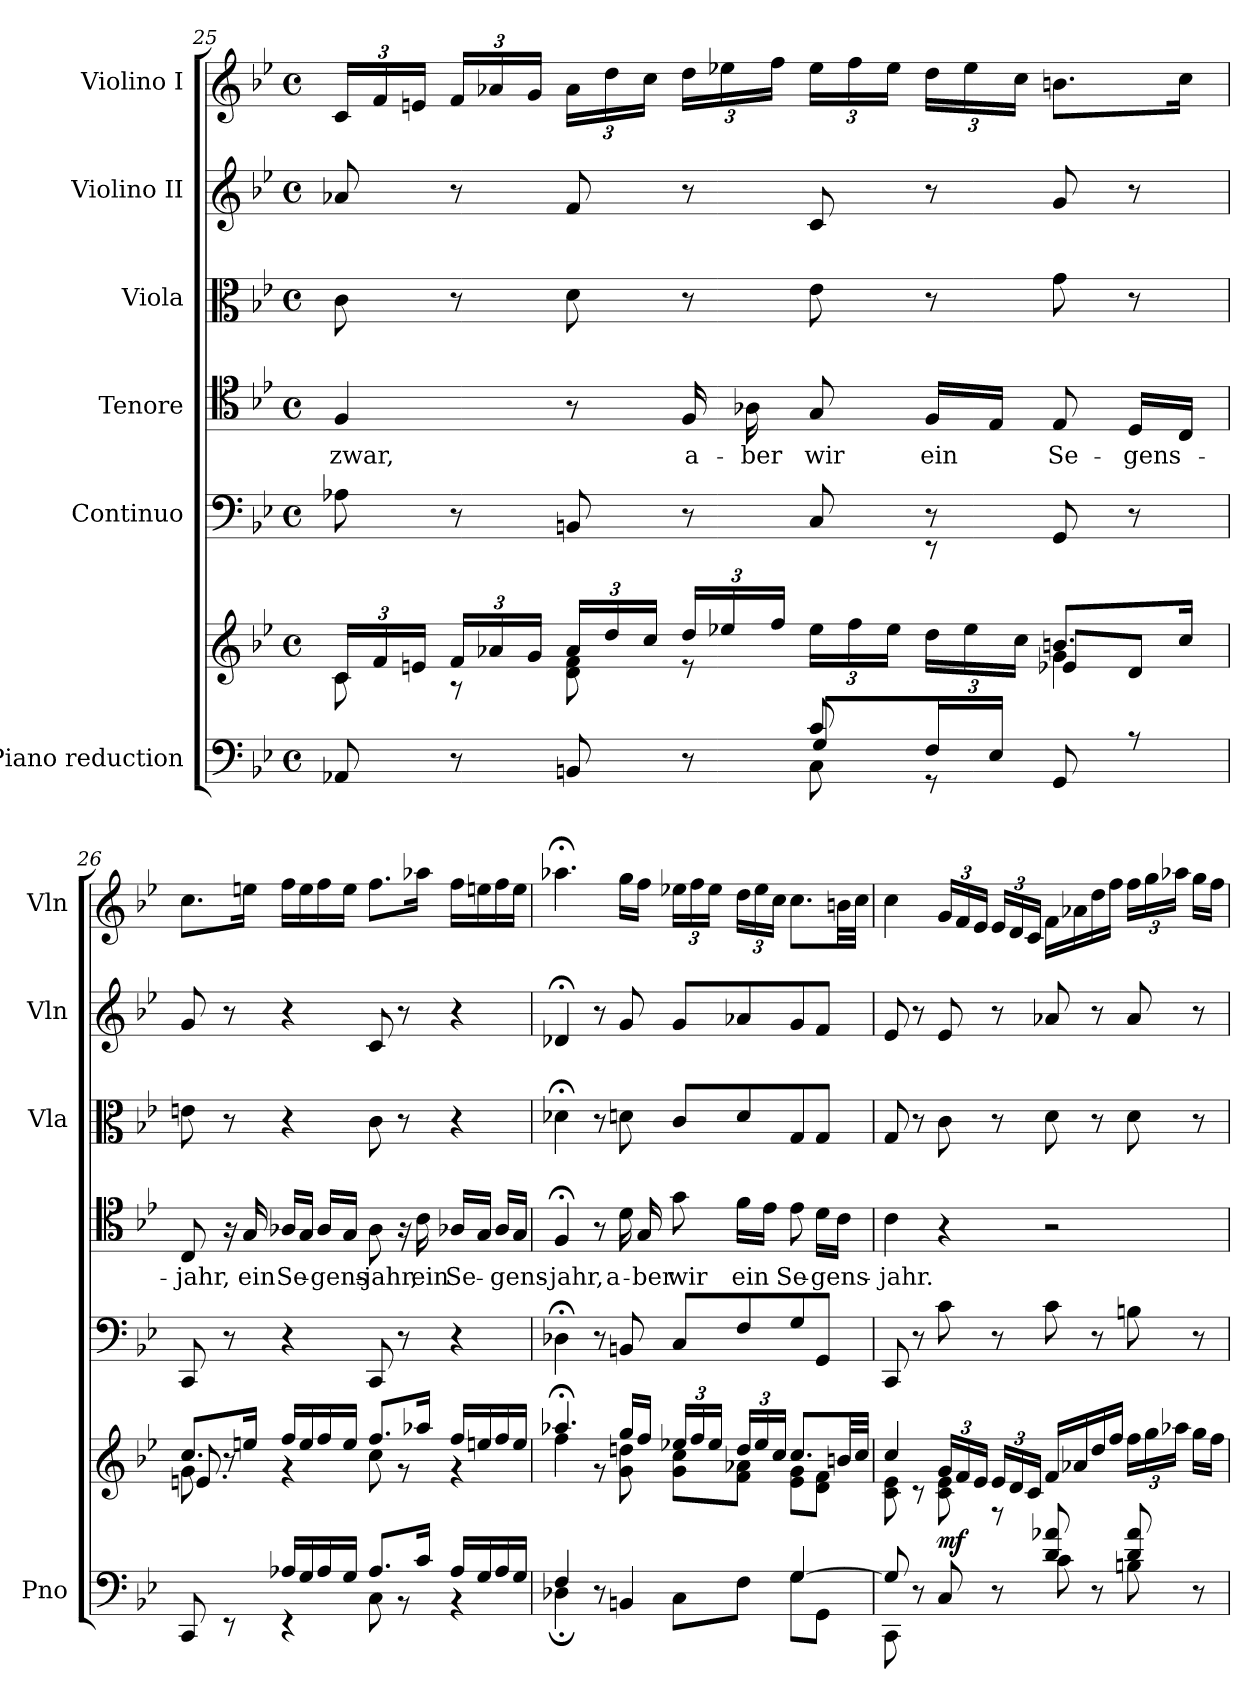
**kern	**kern	**dynam	**kern	**kern	**text	**kern	**kern	**kern
*part6	*part6	*part6	*part5	*part4	*part4	*part3	*part2	*part1
*staff7	*staff6	*staff6/7	*staff5	*staff4	*staff4	*staff3	*staff2	*staff1
*I"Piano reduction	*	*	*I"Continuo	*I"Tenore	*	*I"Viola	*I"Violino II	*I"Violino I
*I'Pno	*	*	*	*	*	*I'Vla	*I'Vln	*I'Vln
!!LO:PB:g=z
*clefF4	*clefG2	*	*clefF4	*clefC4	*	*clefC3	*clefG2	*clefG2
*k[b-e-]	*k[b-e-]	*	*k[b-e-]	*k[b-e-]	*	*k[b-e-]	*k[b-e-]	*k[b-e-]
*M4/4	*M4/4	*	*M4/4	*M4/4	*	*M4/4	*M4/4	*M4/4
*met(c)	*met(c)	*	*met(c)	*met(c)	*	*met(c)	*met(c)	*met(c)
=25	=25	=25	=25	=25	=25	=25	=25	=25
*^	*	*	*	*	*	*	*	*
*	*^	*	*	*	*	*	*	*	*
*	*	*	*Xbrackettup	*	*	*	*	*	*	*
*	*	*	*^	*	*	*	*	*	*	*
*	*	*	*	*^	*	*	*	*	*	*	*
!	!	!	!	!	!	!	!	!	!LO:LY:b	!	!	!
*	*	*	*	*	*	*	*	*	*	*	*	*Xbrackettup
2ryy	8AA-X/	2ryy	24c/LL	8c\	2.ryy	.	8A-X\	4F/	zwar,	8c\	8a-X/	24c/LL
.	.	.	24f/	.	.	.	.	.	.	.	.	24f/
.	.	.	24en/JJ	.	.	.	.	.	.	.	.	24en/JJ
.	8r	.	24f/LL	8r	.	.	8r	.	.	8r	8r	24f/LL
.	.	.	24a-X/	.	.	.	.	.	.	.	.	24a-X/
.	.	.	24g/JJ	.	.	.	.	.	.	.	.	24g/JJ
.	8BBn/	.	24a-/LL	8d\ 8f\	.	.	8BBn/	8r	.	8d\	8f/	24a-\LL
.	.	.	24dd/	.	.	.	.	.	.	.	.	24dd\
.	.	.	24cc/JJ	.	.	.	.	.	.	.	.	24cc\JJ
!	!	!	!	!	!	!	!	!	!LO:LY:b	!	!	!
.	8r	.	24dd/LL	8r	.	.	8r	16F/	a-	8r	8r	24dd\LL
.	.	.	24ee-X/	.	.	.	.	.	.	.	.	24ee-X\
!	!	!	!	!	!	!	!	!	!LO:LY:b	!	!	!
.	.	.	.	.	.	.	.	16A-X\	-ber	.	.	.
.	.	.	24ff/JJ	.	.	.	.	.	.	.	.	24ff\JJ
!	!	!	!	!	!	!	!	!	!LO:LY:b	!	!	!
8c/	8G/L	8C\	24ee-\LL	8ryy	.	.	8C/	8G/	wir	8e-\	8c/	24ee-\LL
.	.	.	24ff\	.	.	.	.	.	.	.	.	24ff\
.	.	.	24ee-\JJ	.	.	.	.	.	.	.	.	24ee-\JJ
!	!	!	!	!	!	!	!	!	!LO:LY:b	!	!	!
4.ryy	16F/L	8r	24dd\LL	8rffff	.	.	8r	16F/LL	ein	8r	8r	24dd\LL
.	.	.	24ee-\	.	.	.	.	.	.	.	.	24ee-\
.	16E-/JJ	.	.	.	.	.	.	16E-/JJ	.	.	.	.
.	.	.	24cc\JJ	.	.	.	.	.	.	.	.	24cc\JJ
!	!	!	!	!	!	!	!	!	!LO:LY:b	!	!	!
.	4ryy	8GG/	8.bn/L	4g\	8e-X/L	.	8GG/	8E-/	Se-	8g\	8g/	8.bn\L
!	!	!	!	!	!	!	!	!	!LO:LY:b	!	!	!
.	.	8rA	.	.	8d/J	.	8r	16D/LL	-gens-	8r	8r	.
.	.	.	16cc/Jk	.	.	.	.	16C/JJ	.	.	.	16cc\Jk
*	*v	*v	*	*	*	*	*	*	*	*	*	*
=26	=26	=26	=26	=26	=26	=26	=26	=26	=26	=26	=26
!	!	!	!	!	!	!	!	!LO:LY:b	!	!	!
8.ryy	8CC/	8.cc/L	8g\	8.en/L	.	8CC/	8C/	-jahr,	8en\	8g/	8.cc\L
.	8r	.	8r	.	.	8r	16r	.	8r	8r	.
!	!	!	!	!	!	!	!	!LO:LY:b	!	!	!
16G/Jk	.	16een/Jk	.	2ryy	.	.	16G/	ein	.	.	16een\Jk
!	!	!	!	!	!	!	!	!LO:LY:b	!	!	!
16A-X/LL	4r	16ff/LL	4r	.	.	4r	16A-X/LL	Se-	4r	4r	16ff\LL
16G/	.	16ee/	.	.	.	.	16G/JJ	.	.	.	16ee\
!	!	!	!	!	!	!	!	!LO:LY:b	!	!	!
16A-/	.	16ff/	.	.	.	.	16A-/LL	-gens-	.	.	16ff\
16G/JJ	.	16ee/JJ	.	.	.	.	16G/JJ	.	.	.	16ee\JJ
!	!	!	!	!	!	!	!	!LO:LY:b	!	!	!
8.A-/L	8C\	8.ff/L	8cc\	.	.	8CC/	8A-\	-jahr,	8c\	8c/	8.ff\L
.	8r	.	8r	.	.	8r	16r	.	8r	8r	.
!	!	!	!	!	!	!	!	!LO:LY:b	!	!	!
16c/Jk	.	16aa-X/Jk	.	4ryy	.	.	16c\	ein	.	.	16aa-X\Jk
!	!	!	!	!	!	!	!	!LO:LY:b	!	!	!
16A-/LL	4r	16ff/LL	4r	.	.	4r	16A-X/LL	Se-	4r	4r	16ff\LL
16G/	.	16een/	.	.	.	.	16G/JJ	.	.	.	16een\
!	!	!	!	!	!	!	!	!LO:LY:b	!	!	!
16A-/	.	16ff/	.	.	.	.	16A-/LL	-gens-	.	.	16ff\
16G/JJ	.	16ee/JJ	.	16ryy	.	.	16G/JJ	.	.	.	16ee\JJ
!!LO:LB:g=z
=27	=27	=27	=27	=27	=27	=27	=27	=27	=27	=27	=27
!	!	!	!	!	!	!	!	!LO:LY:b	!	!	!
*	*	*	*v	*v	*	*	*	*	*	*	*
4F/	4D-X;\	4.aa-X;</	4ff\	.	4D-X;<\	4F;</	-jahr,	4d-X;<\	4d-X;</	4.aa-X;<\
8r	8ryy	.	8r	.	8r	8r	.	8r	8r	.
!	!	!	!	!	!	!	!LO:LY:b	!	!	!
4BBn/	8ryy	16gg/LL	8g\ 8ddn\	.	8BBn/	16d\	a-	8dn\	8g/	16gg\LL
!	!	!	!	!	!	!	!LO:LY:b	!	!	!
.	.	16ff/JJ	.	.	.	16G/	-ber	.	.	16ff\JJ
!	!	!	!	!	!	!	!LO:LY:b	!	!	!
.	8C\L	24ee-X/LL	8g\ 8cc\L	.	8C/L	8g\	wir	8c/L	8g/L	24ee-X\LL
.	.	24ff/	.	.	.	.	.	.	.	24ff\
.	.	24ee-/JJ	.	.	.	.	.	.	.	24ee-\JJ
!	!	!	!	!	!	!	!LO:LY:b	!	!	!
8ryy	8F\J	24dd/LL	8f\ 8a-X\J	.	8F/	16f\LL	ein	8d/	8a-X/	24dd\LL
.	.	24ee-/	.	.	.	.	.	.	.	24ee-\
.	.	.	.	.	.	16e-\JJ	.	.	.	.
.	.	24cc/JJ	.	.	.	.	.	.	.	24cc\JJ
!	!	!	!	!	!	!	!LO:LY:b	!	!	!
[4G/	8G\L	8.cc/L	8e-\ 8g\L	.	8G/	8e-\	Se-	8G/	8g/	8.cc\L
!	!	!	!	!	!	!	!LO:LY:b	!	!	!
.	8GG\J	.	8d\ 8f\J	.	8GG/J	16d\LL	-gens-	8G/J	8f/J	.
.	.	32bn/LL	.	.	.	16c\JJ	.	.	.	32bn\LL
.	.	32cc/JJJ	.	.	.	.	.	.	.	32cc\JJJ
=28	=28	=28	=28	=28	=28	=28	=28	=28	=28	=28
!	!	!	!	!	!	!	!LO:LY:b	!	!	!
8G/]	8CC\	4cc/	8c\ 8e-\	.	8CC/	4c\	-jahr.	8G/	8e-/	4cc\
8r	8ryy	.	8r	.	8r	.	.	8r	8r	.
!	!	!	!	!LO:DY:b	!	!	!	!	!	!
8C/	4ryy	24g/LL	8c\ 8e-\	mf	8c\	4r	.	8c\	8e-/	24g/LL
.	.	24f/	.	.	.	.	.	.	.	24f/
.	.	24e-/JJ	.	.	.	.	.	.	.	24e-/JJ
8r	.	24e-/LL	8r	.	8r	.	.	8r	8r	24e-/LL
.	.	24d/	.	.	.	.	.	.	.	24d/
.	.	24c/JJ	.	.	.	.	.	.	.	24c/JJ
8d/ 8a-X/	8c\	16f/LL	2ryy	.	8c\	2r	.	8d\	8a-X/	16f\LL
.	.	16a-X/	.	.	.	.	.	.	.	16a-X\
8r	8ryy	16dd/	.	.	8r	.	.	8r	8r	16dd\
.	.	16ff/JJ	.	.	.	.	.	.	.	16ff\JJ
8d/ 8a-/	8Bn\	24ff\LL	.	.	8Bn\	.	.	8d\	8a-/	24ff\LL
.	.	24gg\	.	.	.	.	.	.	.	24gg\
.	.	24aa-X\JJ	.	.	.	.	.	.	.	24aa-X\JJ
8r	8ryy	16gg\LL	.	.	8r	.	.	8r	8r	16gg\LL
.	.	16ff\JJ	.	.	.	.	.	.	.	16ff\JJ
*v	*v	*	*	*	*	*	*	*	*	*
*	*v	*v	*	*	*	*	*	*	*
=	=	=	=	=	=	=	=	=
*-	*-	*-	*-	*-	*-	*-	*-	*-
